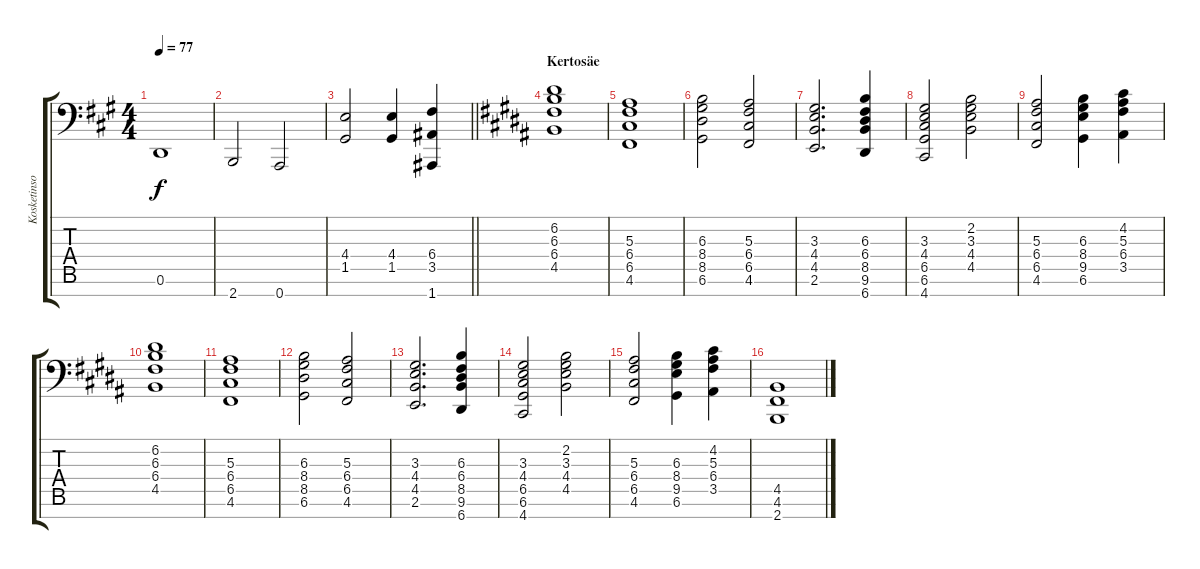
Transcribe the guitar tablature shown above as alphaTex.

\track ("Kosketinsoitin" "Kosketinso") {instrument stringensemble1}
\staff {score tabs}
\tuning (D4 A3 F3 C3 G2 D2 A1) {hide}
\ts (4 4)
\tempo 77
\clef f4
\ks a
0.6.1{dy f} |
2.7.2 0.7.2 |
\barLineRight lightlight
(4.4 1.5).2 (4.4 1.5).4 (6.4 3.5 1.7).4 |
\section ("" "Kertosäe")
\ks b
(6.2 6.3 6.4 4.5).1 |
(5.3 6.4 6.5 4.6).1 |
(6.3 8.4 8.5 6.6).2 (5.3 6.4 6.5 4.6).2 |
(3.3 4.4 4.5 2.6).2{d} (6.3 6.4 8.5 9.6 6.7).4 |
(3.3 4.4 6.5 6.6 4.7).2 (2.2 3.3 4.4 4.5).2 |
(5.3 6.4 6.5 4.6).2 (6.3 8.4 9.5 6.6).4 (4.2 5.3 6.4 3.5).4 |
(6.2 6.3 6.4 4.5).1 |
(5.3 6.4 6.5 4.6).1 |
(6.3 8.4 8.5 6.6).2 (5.3 6.4 6.5 4.6).2 |
(3.3 4.4 4.5 2.6).2{d} (6.3 6.4 8.5 9.6 6.7).4 |
(3.3 4.4 6.5 6.6 4.7).2 (2.2 3.3 4.4 4.5).2 |
(5.3 6.4 6.5 4.6).2 (6.3 8.4 9.5 6.6).4 (4.2 5.3 6.4 3.5).4 |
(4.5 4.6 2.7).1{volume 0}
